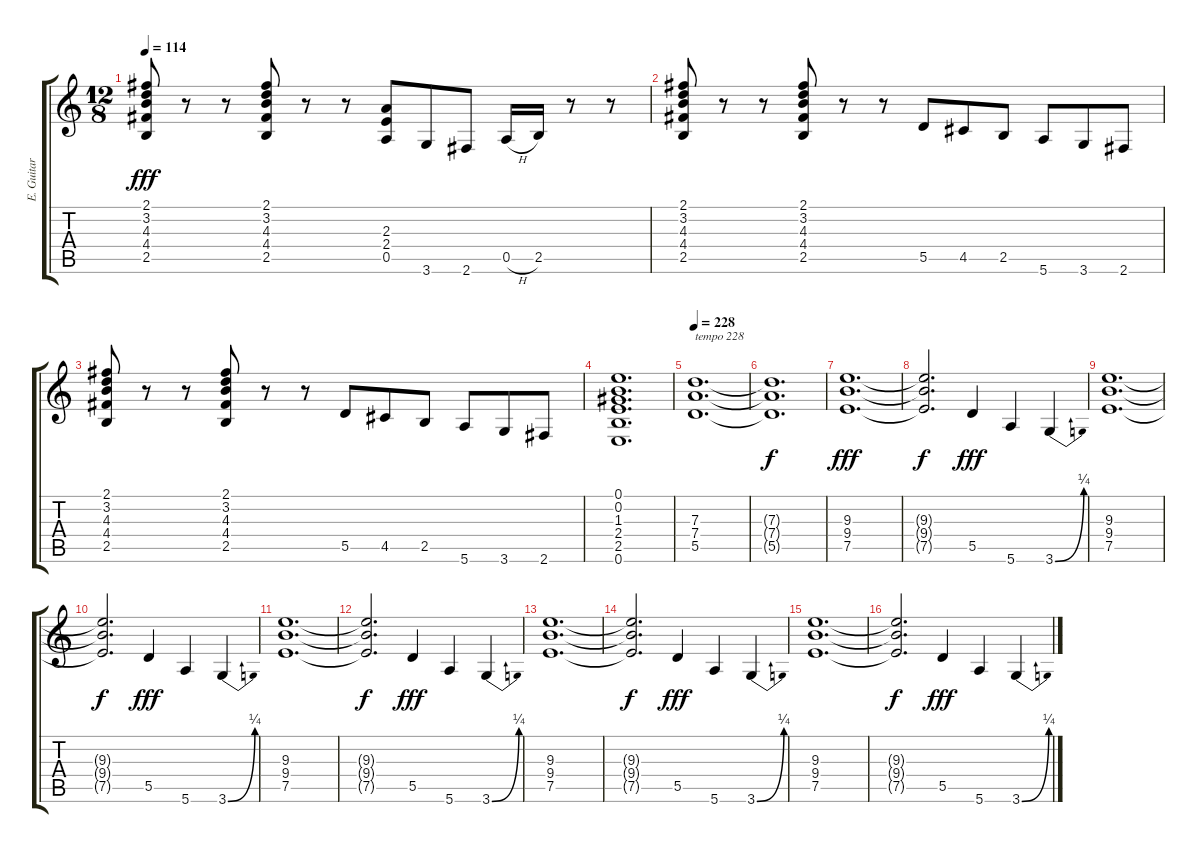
\track ("E. Guitar 4" "E. Guitar ") {instrument distortionguitar}
\staff {score tabs}
\tuning (E4 B3 G3 D3 A2 E2) {hide}
\ts (12 8)
\tempo 114
\clef g2
\ks c
(2.1 3.2 4.3 4.4 2.5).8{dy fff} r.8 r.8 (2.1 3.2 4.3 4.4 2.5).8 r.8 r.8 (2.3 2.4 0.5).8 3.6.8 2.6.8 0.5{h}.16 2.5.16 r.8 r.8 |
(2.1 3.2 4.3 4.4 2.5).8 r.8 r.8 (2.1 3.2 4.3 4.4 2.5).8 r.8 r.8 5.5.8 4.5.8 2.5.8 5.6.8 3.6.8 2.6.8 |
(2.1 3.2 4.3 4.4 2.5).8 r.8 r.8 (2.1 3.2 4.3 4.4 2.5).8 r.8 r.8 5.5.8 4.5.8 2.5.8 5.6.8 3.6.8 2.6.8 |
(0.1 0.2 1.3 2.4 2.5 0.6).1{d} |
\tempo 228
(7.3 7.4 5.5).1{d txt "tempo 228"} |
(7.3{t} 7.4{t} 5.5{t}).1{d dy f} |
(9.3 9.4 7.5).1{d dy fff} |
(9.3{t} 9.4{t} 7.5{t}).2{d dy f} 5.5.4{dy fff} 5.6.4 3.6{be (bend 0 0 60 1)}.4 |
(9.3 9.4 7.5).1{d} |
(9.3{t} 9.4{t} 7.5{t}).2{d dy f} 5.5.4{dy fff} 5.6.4 3.6{be (bend 0 0 60 1)}.4 |
(9.3 9.4 7.5).1{d} |
(9.3{t} 9.4{t} 7.5{t}).2{d dy f} 5.5.4{dy fff} 5.6.4 3.6{be (bend 0 0 60 1)}.4 |
(9.3 9.4 7.5).1{d} |
(9.3{t} 9.4{t} 7.5{t}).2{d dy f} 5.5.4{dy fff} 5.6.4 3.6{be (bend 0 0 60 1)}.4 |
(9.3 9.4 7.5).1{d} |
(9.3{t} 9.4{t} 7.5{t}).2{d dy f} 5.5.4{dy fff} 5.6.4 3.6{be (bend 0 0 60 1)}.4
